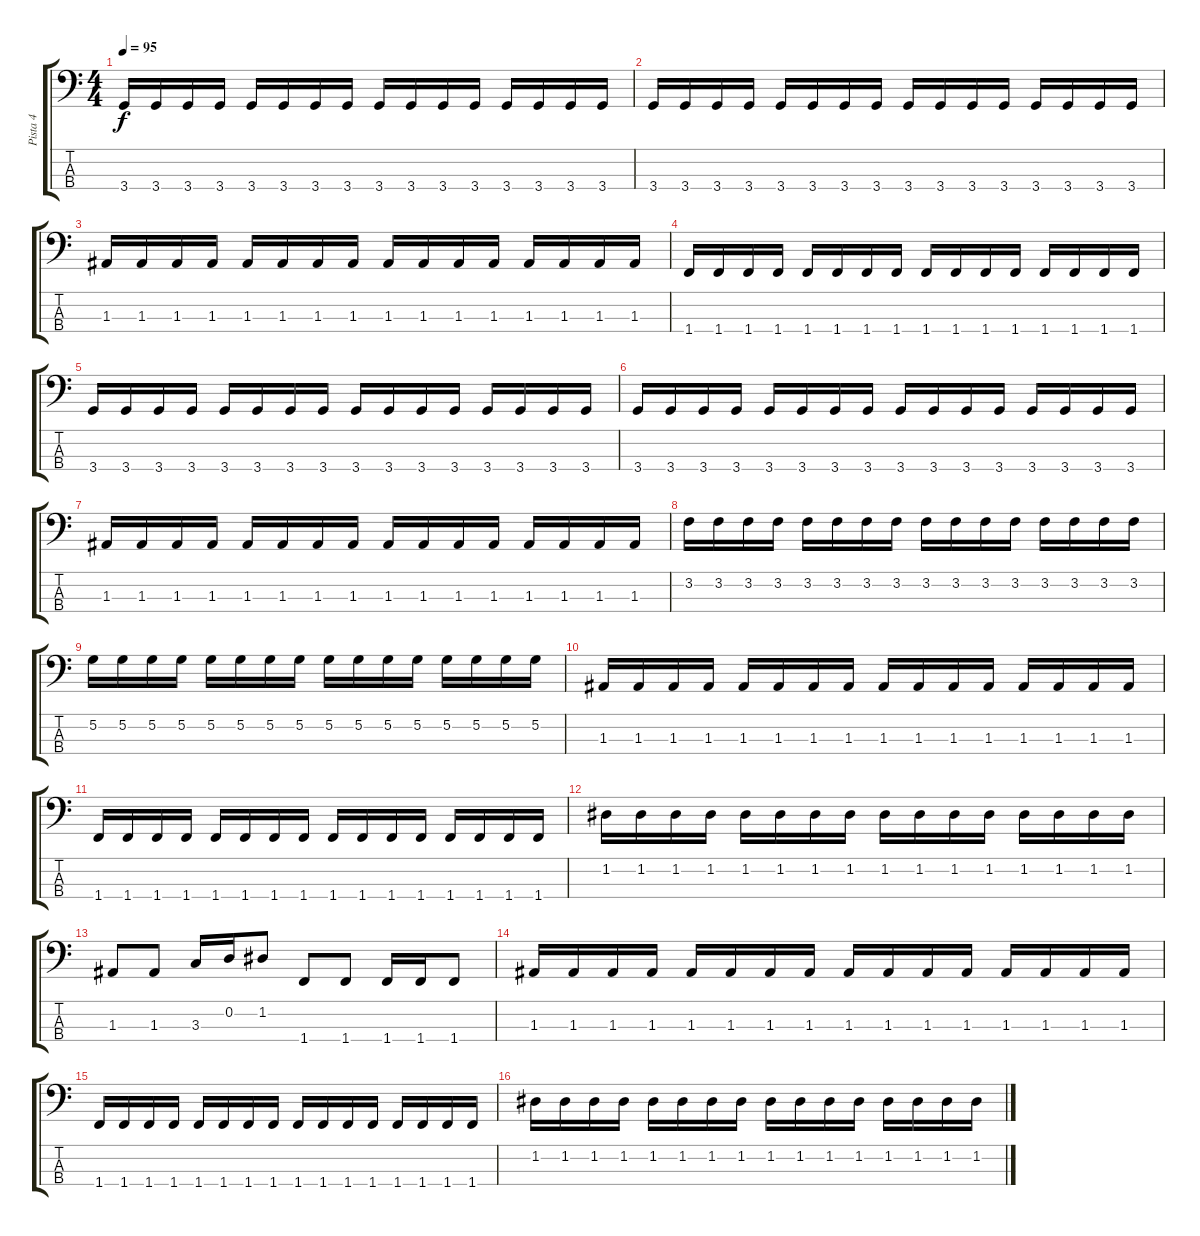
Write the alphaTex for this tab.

\track ("Pista 4" "Pista 4") {instrument electricbasspick}
\staff {score tabs}
\tuning (G2 D2 A1 E1) {hide}
\ts (4 4)
\tempo 95
\clef f4
\ks c
3.4.16{dy f} 3.4.16 3.4.16 3.4.16 3.4.16 3.4.16 3.4.16 3.4.16 3.4.16 3.4.16 3.4.16 3.4.16 3.4.16 3.4.16 3.4.16 3.4.16 |
3.4.16 3.4.16 3.4.16 3.4.16 3.4.16 3.4.16 3.4.16 3.4.16 3.4.16 3.4.16 3.4.16 3.4.16 3.4.16 3.4.16 3.4.16 3.4.16 |
1.3.16 1.3.16 1.3.16 1.3.16 1.3.16 1.3.16 1.3.16 1.3.16 1.3.16 1.3.16 1.3.16 1.3.16 1.3.16 1.3.16 1.3.16 1.3.16 |
1.4.16 1.4.16 1.4.16 1.4.16 1.4.16 1.4.16 1.4.16 1.4.16 1.4.16 1.4.16 1.4.16 1.4.16 1.4.16 1.4.16 1.4.16 1.4.16 |
3.4.16 3.4.16 3.4.16 3.4.16 3.4.16 3.4.16 3.4.16 3.4.16 3.4.16 3.4.16 3.4.16 3.4.16 3.4.16 3.4.16 3.4.16 3.4.16 |
3.4.16 3.4.16 3.4.16 3.4.16 3.4.16 3.4.16 3.4.16 3.4.16 3.4.16 3.4.16 3.4.16 3.4.16 3.4.16 3.4.16 3.4.16 3.4.16 |
1.3.16 1.3.16 1.3.16 1.3.16 1.3.16 1.3.16 1.3.16 1.3.16 1.3.16 1.3.16 1.3.16 1.3.16 1.3.16 1.3.16 1.3.16 1.3.16 |
3.2.16 3.2.16 3.2.16 3.2.16 3.2.16 3.2.16 3.2.16 3.2.16 3.2.16 3.2.16 3.2.16 3.2.16 3.2.16 3.2.16 3.2.16 3.2.16 |
5.2.16 5.2.16 5.2.16 5.2.16 5.2.16 5.2.16 5.2.16 5.2.16 5.2.16 5.2.16 5.2.16 5.2.16 5.2.16 5.2.16 5.2.16 5.2.16 |
1.3.16 1.3.16 1.3.16 1.3.16 1.3.16 1.3.16 1.3.16 1.3.16 1.3.16 1.3.16 1.3.16 1.3.16 1.3.16 1.3.16 1.3.16 1.3.16 |
1.4.16 1.4.16 1.4.16 1.4.16 1.4.16 1.4.16 1.4.16 1.4.16 1.4.16 1.4.16 1.4.16 1.4.16 1.4.16 1.4.16 1.4.16 1.4.16 |
1.2.16 1.2.16 1.2.16 1.2.16 1.2.16 1.2.16 1.2.16 1.2.16 1.2.16 1.2.16 1.2.16 1.2.16 1.2.16 1.2.16 1.2.16 1.2.16 |
1.3.8 1.3.8 3.3.16 0.2.16 1.2.8 1.4.8 1.4.8 1.4.16 1.4.16 1.4.8 |
1.3.16 1.3.16 1.3.16 1.3.16 1.3.16 1.3.16 1.3.16 1.3.16 1.3.16 1.3.16 1.3.16 1.3.16 1.3.16 1.3.16 1.3.16 1.3.16 |
1.4.16 1.4.16 1.4.16 1.4.16 1.4.16 1.4.16 1.4.16 1.4.16 1.4.16 1.4.16 1.4.16 1.4.16 1.4.16 1.4.16 1.4.16 1.4.16 |
1.2.16 1.2.16 1.2.16 1.2.16 1.2.16 1.2.16 1.2.16 1.2.16 1.2.16 1.2.16 1.2.16 1.2.16 1.2.16 1.2.16 1.2.16 1.2.16
